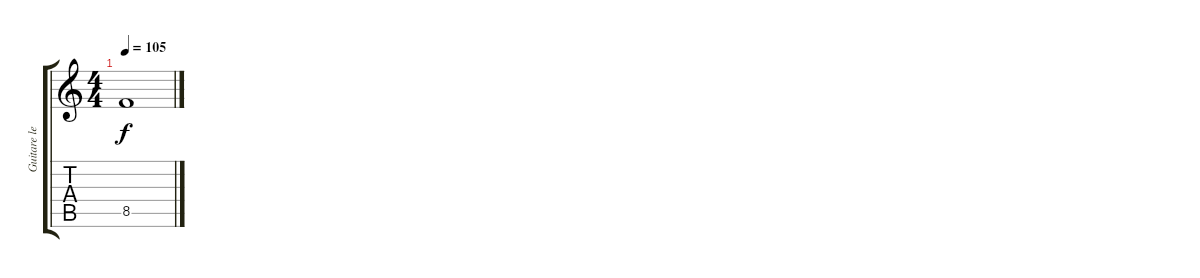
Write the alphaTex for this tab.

\track ("Guitare lead" "Guitare le") {instrument electricguitarclean}
\staff {score tabs}
\tuning (E4 B3 G3 D3 A2 D2) {hide}
\ts (4 4)
\tempo 105
\clef g2
\ks c
8.5{t}.1{dy f}
